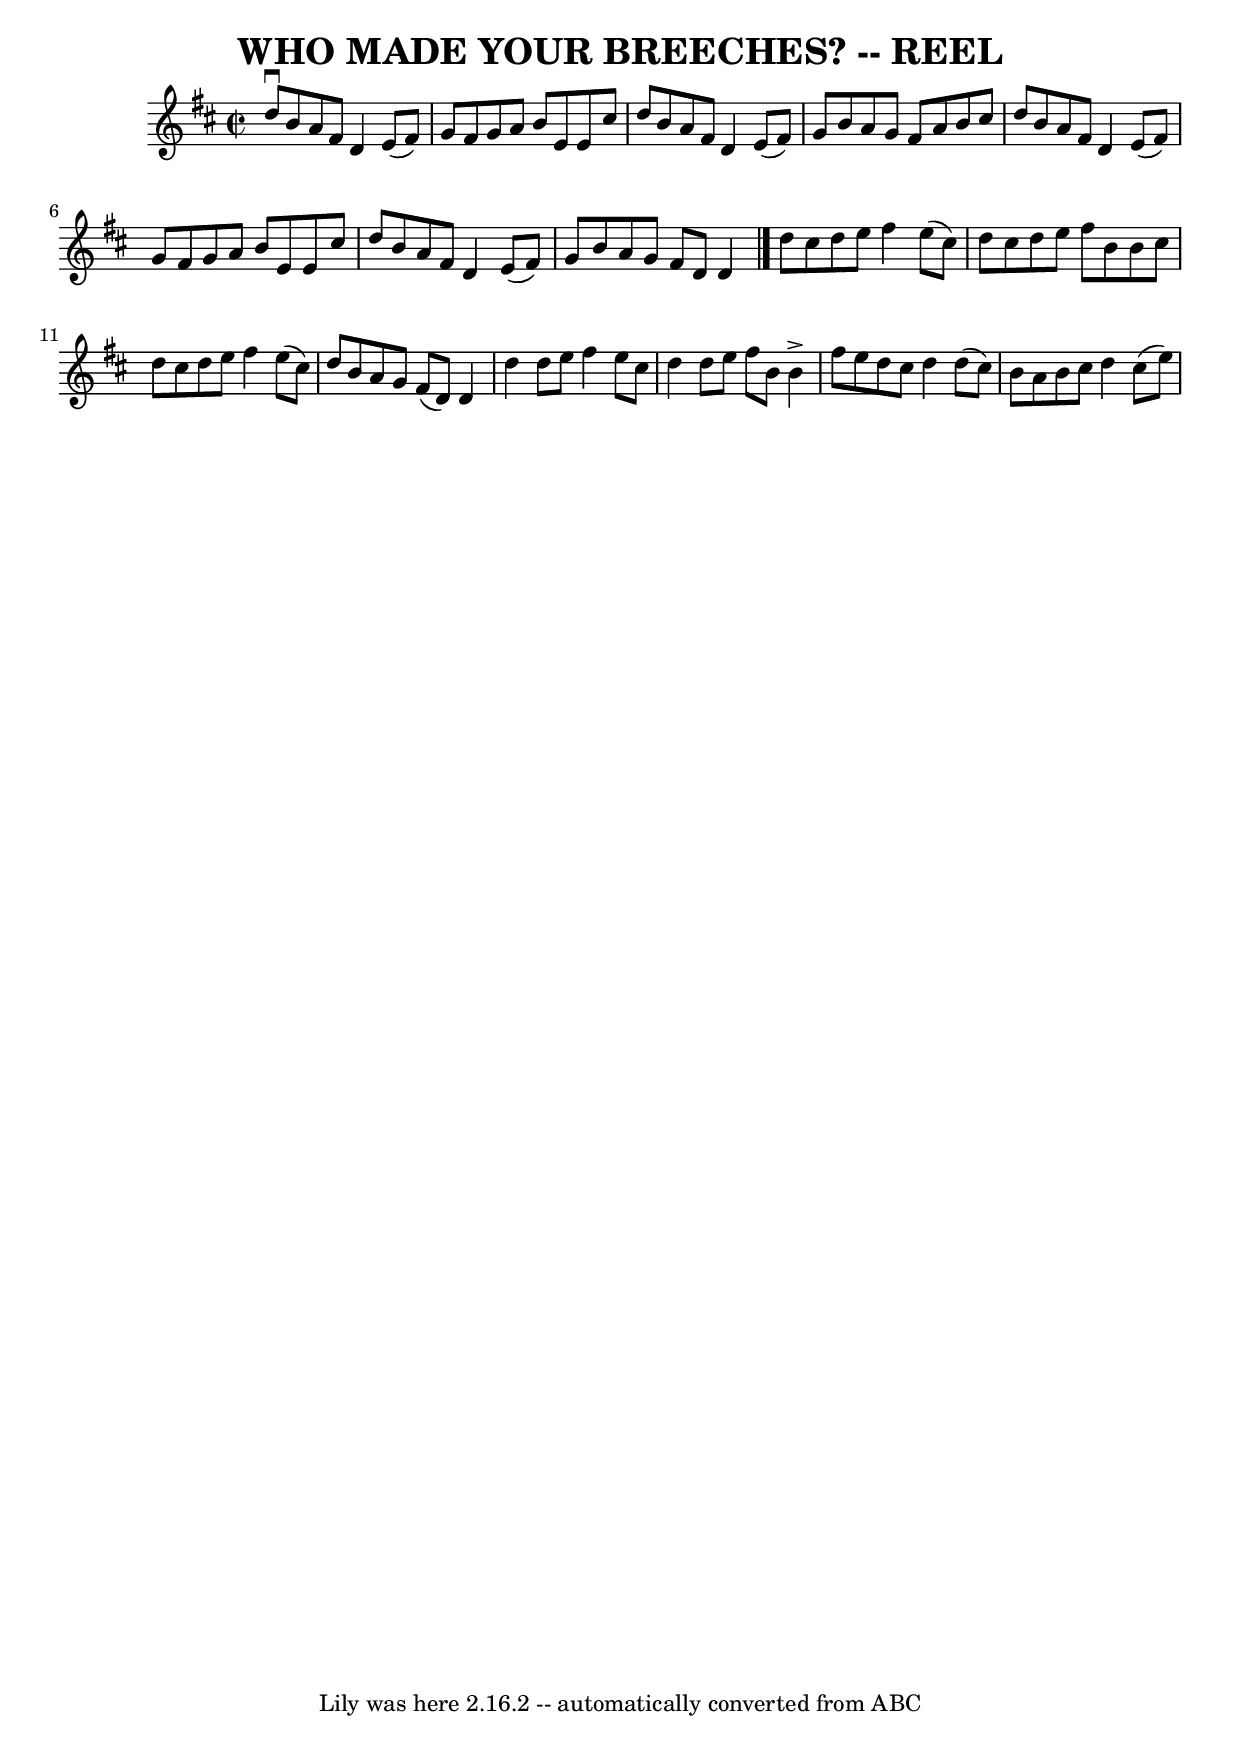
\version "2.16.2"
\include "Mammoth.ily"
\header {
  %% book = "Ryan's Mammoth Collection of Fiddle Tunes"
  crossRefNumber = "1"
  footnotes = ""
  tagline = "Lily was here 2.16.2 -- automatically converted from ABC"
  title = "WHO MADE YOUR BREECHES? -- REEL"

}
voicedefault =  {


  \override Staff.TimeSignature #'style = #'C
  \time 2/2 
  \key d \major d''8^\downbow b'8 a'8 fis'8 d'4 e'8 
  (fis'8)   |
  g'8 fis'8 g'8 a'8 b'8 e'8 e'8    
  cis''8    |
  d''8 b'8 a'8 fis'8 d'4 e'8 (fis'8)   
  |
  g'8 b'8 a'8 g'8 fis'8 a'8 b'8 cis''8    
  |
  d''8 b'8 a'8 fis'8 d'4 e'8 (fis'8)   |
  
  g'8 fis'8 g'8 a'8 b'8 e'8 e'8 cis''8    |
  d''8  
  b'8 a'8 fis'8 d'4 e'8 (fis'8)   |
  g'8 b'8    
  a'8 g'8 fis'8 d'8 d'4    \bar "|." d''8 cis''8 d''8    
  e''8 fis''4 e''8 (cis''8)   |
  d''8 cis''8 d''8    
  e''8 fis''8 b'8 b'8 cis''8    |
  d''8 cis''8 d''8    
  e''8 fis''4 e''8 (cis''8)   |
  d''8 b'8 a'8 g'8    
  fis'8 (d'8) d'4    |
  d''4 d''8 e''8 fis''4 e''8  
  cis''8    |
  d''4 d''8 e''8 fis''8 b'8 b'4^\accent   
  |
  fis''8 e''8 d''8 cis''8 d''4 d''8 (cis''8)   
  |
  b'8 a'8 b'8 cis''8 d''4 cis''8 (e''8)   

}

\score{
  <<

    \context Staff="default"
    {
      \voicedefault 
      
    }

  >>
  \layout {
    
  }
  \midi {
  }

}
